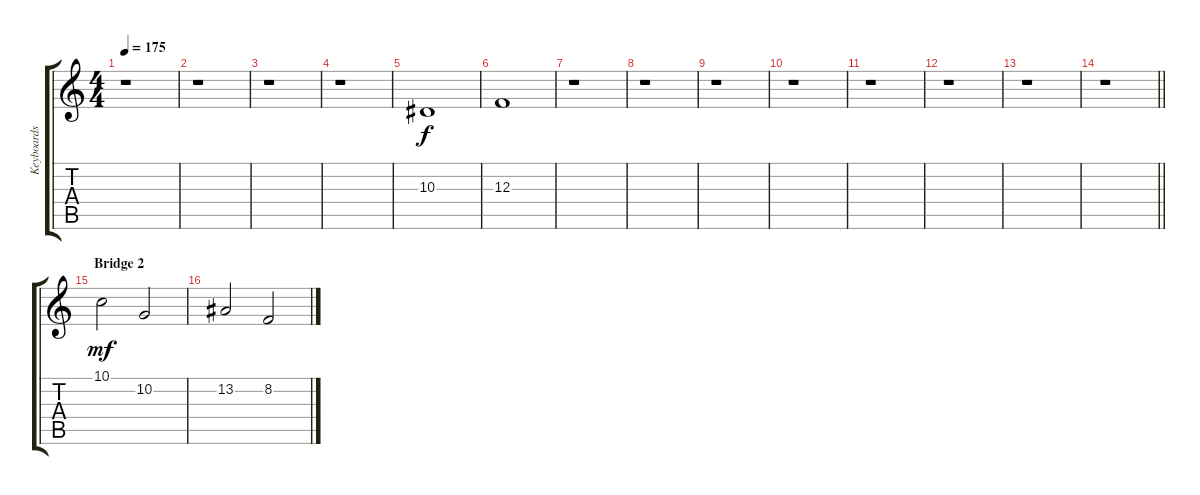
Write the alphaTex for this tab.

\track ("Keyboards 2" "Keyboards ") {instrument frenchhorn}
\staff {score tabs}
\tuning (D4 A3 F3 C3 G2 D2) {hide}
\ts (4 4)
\tempo 175
\clef g2
\ks c
r.1{dy f} |
r.1 |
r.1 |
r.1 |
10.3.1 |
12.3.1 |
r.1 |
r.1 |
r.1 |
r.1 |
r.1 |
r.1 |
r.1 |
\barLineRight lightlight
r.1 |
\section ("" "Bridge 2")
10.1.2{dy mf volume 16 instrument frenchhorn} 10.2.2 |
13.2.2 8.2.2
